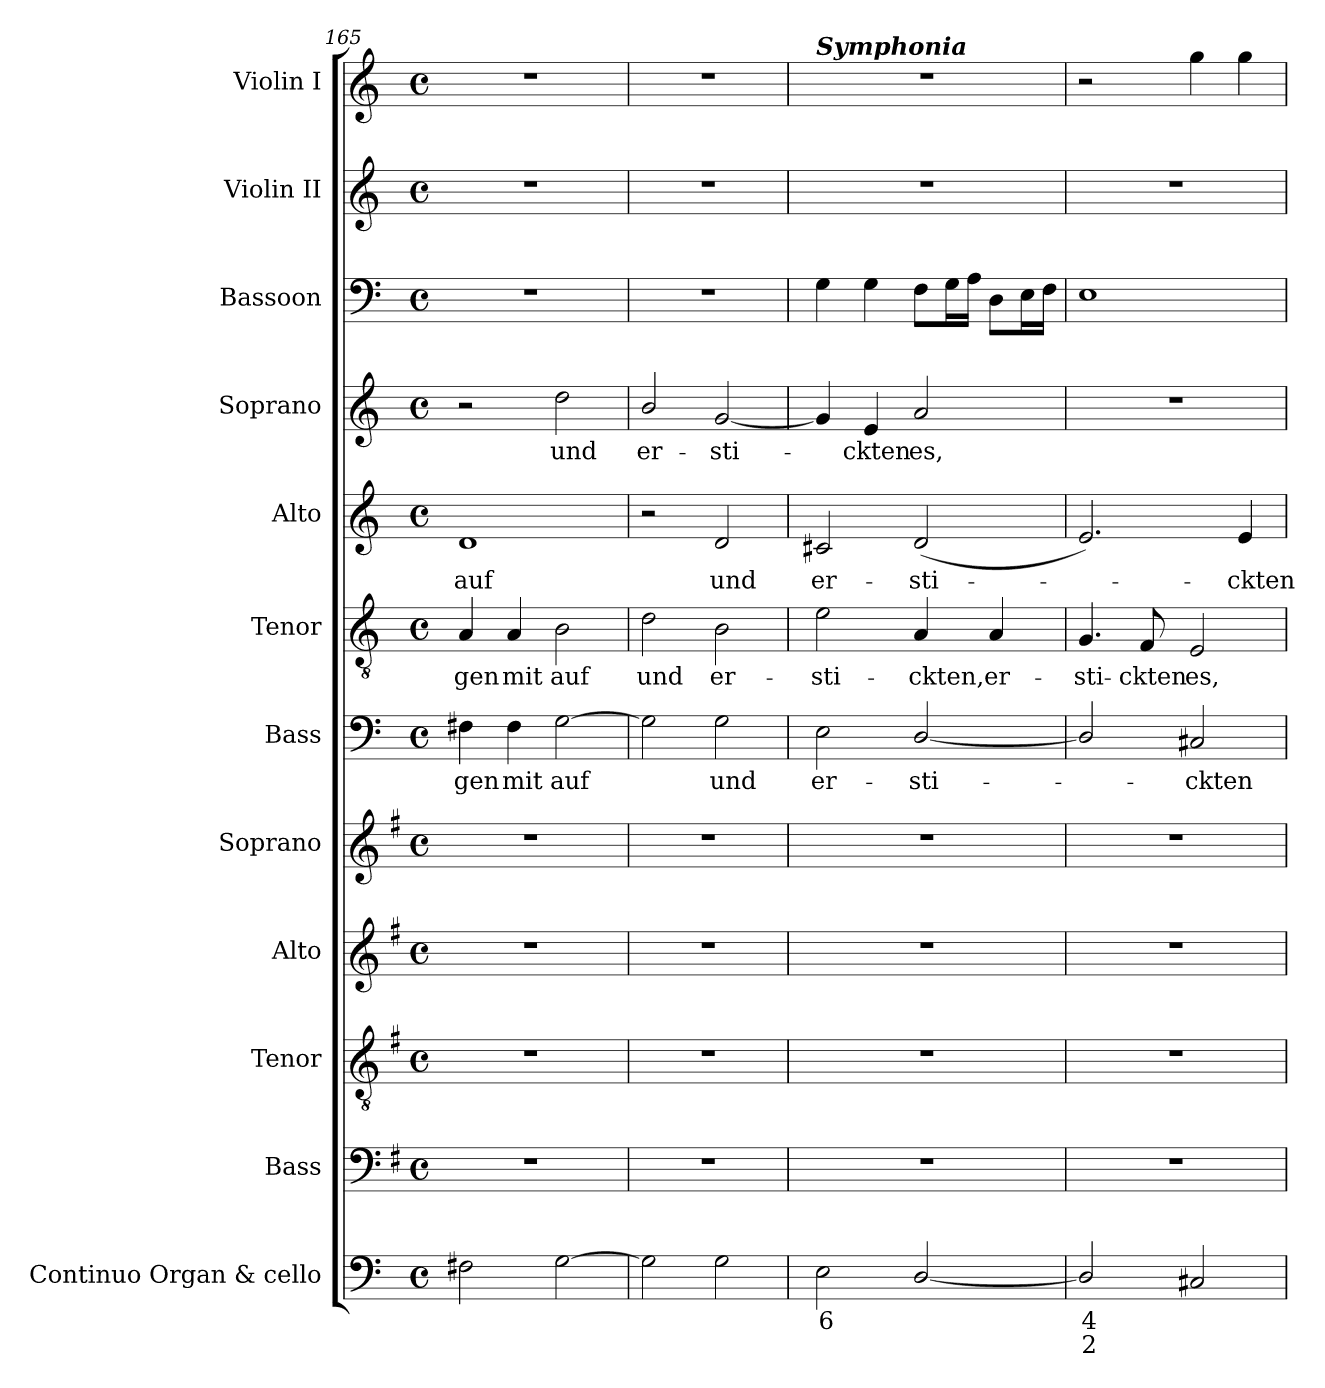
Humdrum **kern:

**kern	**text	**text	**kern	**kern	**kern	**kern	**kern	**text	**kern	**text	**kern	**text	**kern	**text	**kern	**kern	**kern
*part12	*part12	*part12	*part11	*part10	*part9	*part8	*part7	*part7	*part6	*part6	*part5	*part5	*part4	*part4	*part3	*part2	*part1
*staff12	*staff12	*staff12	*staff11	*staff10	*staff9	*staff8	*staff7	*staff7	*staff6	*staff6	*staff5	*staff5	*staff4	*staff4	*staff3	*staff2	*staff1
*I"Continuo Organ & cello	*	*	*I"Bass	*I"Tenor	*I"Alto	*I"Soprano	*I"Bass	*	*I"Tenor	*	*I"Alto	*	*I"Soprano	*	*I"Bassoon	*I"Violin II	*I"Violin I
*	*	*	*I'B	*I'T	*I'A	*I'S	*I'B	*	*I'T	*	*I'A	*	*I'S	*	*I'Bs	*I'Vn II	*I'Vn I
!!LO:LB:g=z
*clefF4	*	*	*clefF4	*clefGv2	*clefG2	*clefG2	*clefF4	*	*clefGv2	*	*clefG2	*	*clefG2	*	*clefF4	*clefG2	*clefG2
*	*	*	*ITrd4c7	*ITrd4c7	*ITrd4c7	*ITrd4c7	*	*	*	*	*	*	*	*	*	*	*
*k[]	*	*	*k[]	*k[]	*k[]	*k[]	*k[]	*	*k[]	*	*k[]	*	*k[]	*	*k[]	*k[]	*k[]
*C:	*	*	*C:	*C:	*C:	*C:	*C:	*	*C:	*	*C:	*	*C:	*	*C:	*C:	*C:
*M4/4	*	*	*M4/4	*M4/4	*M4/4	*M4/4	*M4/4	*	*M4/4	*	*M4/4	*	*M4/4	*	*M4/4	*M4/4	*M4/4
*met(c)	*	*	*met(c)	*met(c)	*met(c)	*met(c)	*met(c)	*	*met(c)	*	*met(c)	*	*met(c)	*	*met(c)	*met(c)	*met(c)
=165	=165	=165	=165	=165	=165	=165	=165	=165	=165	=165	=165	=165	=165	=165	=165	=165	=165
!	!	!	!	!	!	!	!	!LO:LY:b	!	!LO:LY:b	!	!LO:LY:b	!	!	!	!	!
2F#X	.	.	1r	1r	1r	1r	4F#X	-gen	4A	-gen	1d	auf	2r	.	1r	1r	1r
!	!	!	!	!	!	!	!	!LO:LY:b	!	!LO:LY:b	!	!	!	!	!	!	!
.	.	.	.	.	.	.	4F#	mit	4A	mit	.	.	.	.	.	.	.
!	!	!	!	!	!	!	!	!LO:LY:b	!	!LO:LY:b	!	!	!	!LO:LY:b	!	!	!
[2G	.	.	.	.	.	.	[2G	auf	2B	auf	.	.	2dd	und	.	.	.
=166	=166	=166	=166	=166	=166	=166	=166	=166	=166	=166	=166	=166	=166	=166	=166	=166	=166
!	!	!	!	!	!	!	!	!	!	!LO:LY:b	!	!	!	!LO:LY:b	!	!	!
2G]	.	.	1r	1r	1r	1r	2G]	.	2d	und	2r	.	2b/	er-	1r	1r	1r
!	!	!	!	!	!	!	!	!LO:LY:b	!	!LO:LY:b	!	!LO:LY:b	!	!LO:LY:b	!	!	!
2G	.	.	.	.	.	.	2G	und	2B	er-	2d	und	[2g	-sti-	.	.	.
=167	=167	=167	=167	=167	=167	=167	=167	=167	=167	=167	=167	=167	=167	=167	=167	=167	=167
!	!	!	!	!	!	!	!	!	!	!	!	!	!	!	!	!	!LO:TX:a:Bi:t=Symphonia
!	!LO:LY:b	!	!	!	!	!	!	!LO:LY:b	!	!LO:LY:b	!	!LO:LY:b	!	!	!	!	!
2E	6	.	1r	1r	1r	1r	2E	er-	2e	-sti-	2c#X	er-	4g]	.	4G	1r	1r
!	!	!	!	!	!	!	!	!	!	!	!	!	!	!LO:LY:b	!	!	!
.	.	.	.	.	.	.	.	.	.	.	.	.	4e	ckten	4G	.	.
!	!	!	!	!	!	!	!	!LO:LY:b	!	!LO:LY:b	!	!LO:LY:b	!	!LO:LY:b	!	!	!
[2D/	.	.	.	.	.	.	[2D/	-sti-	4A	-ckten,	(<2d	-sti-	2a	es,	8FL	.	.
.	.	.	.	.	.	.	.	.	.	.	.	.	.	.	16GL	.	.
.	.	.	.	.	.	.	.	.	.	.	.	.	.	.	16AJJ	.	.
!	!	!	!	!	!	!	!	!	!	!LO:LY:b	!	!	!	!	!	!	!
.	.	.	.	.	.	.	.	.	4A	er-	.	.	.	.	8DL	.	.
.	.	.	.	.	.	.	.	.	.	.	.	.	.	.	16EL	.	.
.	.	.	.	.	.	.	.	.	.	.	.	.	.	.	16FJJ	.	.
=168	=168	=168	=168	=168	=168	=168	=168	=168	=168	=168	=168	=168	=168	=168	=168	=168	=168
!	!LO:LY:b	!LO:LY:b	!	!	!	!	!	!	!	!LO:LY:b	!	!	!	!	!	!	!
2D/]	4	2	1r	1r	1r	1r	2D/]	.	4.G	-sti-	2.e)	.	1r	.	1E	1r	2r
!	!	!	!	!	!	!	!	!	!	!LO:LY:b	!	!	!	!	!	!	!
.	.	.	.	.	.	.	.	.	8F	-ckten	.	.	.	.	.	.	.
!	!	!	!	!	!	!	!	!LO:LY:b	!	!LO:LY:b	!	!	!	!	!	!	!
2C#X	.	.	.	.	.	.	2C#X	ckten	2E	es,	.	.	.	.	.	.	4gg
!	!	!	!	!	!	!	!	!	!	!	!	!LO:LY:b	!	!	!	!	!
.	.	.	.	.	.	.	.	.	.	.	4e	ckten	.	.	.	.	4gg
=	=	=	=	=	=	=	=	=	=	=	=	=	=	=	=	=	=
*-	*-	*-	*-	*-	*-	*-	*-	*-	*-	*-	*-	*-	*-	*-	*-	*-	*-
